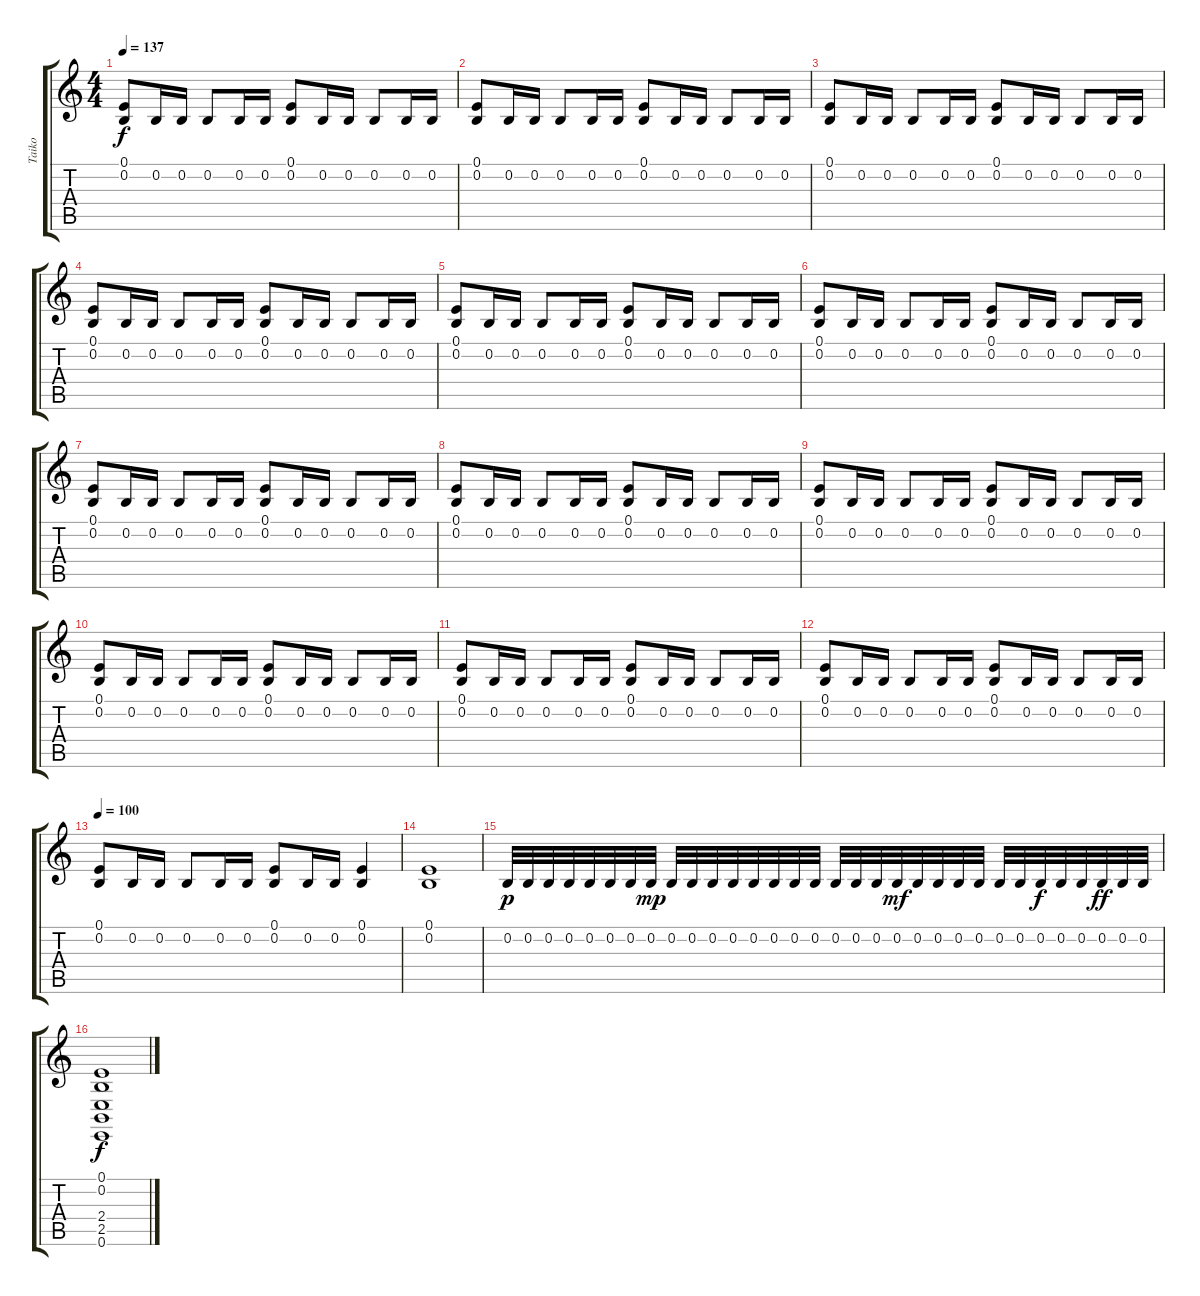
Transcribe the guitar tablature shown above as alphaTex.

\track ("Taiko" "Taiko") {instrument taikodrum}
\staff {score tabs}
\tuning (E4 B3 G3 D3 A2 E2) {hide}
\ts (4 4)
\tempo 137
\clef g2
\ks c
(0.1 0.2).8{dy f} 0.2.16 0.2.16 0.2.8 0.2.16 0.2.16 (0.1 0.2).8 0.2.16 0.2.16 0.2.8 0.2.16 0.2.16 |
(0.1 0.2).8 0.2.16 0.2.16 0.2.8 0.2.16 0.2.16 (0.1 0.2).8 0.2.16 0.2.16 0.2.8 0.2.16 0.2.16 |
(0.1 0.2).8 0.2.16 0.2.16 0.2.8 0.2.16 0.2.16 (0.1 0.2).8 0.2.16 0.2.16 0.2.8 0.2.16 0.2.16 |
(0.1 0.2).8 0.2.16 0.2.16 0.2.8 0.2.16 0.2.16 (0.1 0.2).8 0.2.16 0.2.16 0.2.8 0.2.16 0.2.16 |
(0.1 0.2).8 0.2.16 0.2.16 0.2.8 0.2.16 0.2.16 (0.1 0.2).8 0.2.16 0.2.16 0.2.8 0.2.16 0.2.16 |
(0.1 0.2).8 0.2.16 0.2.16 0.2.8 0.2.16 0.2.16 (0.1 0.2).8 0.2.16 0.2.16 0.2.8 0.2.16 0.2.16 |
(0.1 0.2).8 0.2.16 0.2.16 0.2.8 0.2.16 0.2.16 (0.1 0.2).8 0.2.16 0.2.16 0.2.8 0.2.16 0.2.16 |
(0.1 0.2).8 0.2.16 0.2.16 0.2.8 0.2.16 0.2.16 (0.1 0.2).8 0.2.16 0.2.16 0.2.8 0.2.16 0.2.16 |
(0.1 0.2).8 0.2.16 0.2.16 0.2.8 0.2.16 0.2.16 (0.1 0.2).8 0.2.16 0.2.16 0.2.8 0.2.16 0.2.16 |
(0.1 0.2).8 0.2.16 0.2.16 0.2.8 0.2.16 0.2.16 (0.1 0.2).8 0.2.16 0.2.16 0.2.8 0.2.16 0.2.16 |
(0.1 0.2).8 0.2.16 0.2.16 0.2.8 0.2.16 0.2.16 (0.1 0.2).8 0.2.16 0.2.16 0.2.8 0.2.16 0.2.16 |
(0.1 0.2).8 0.2.16 0.2.16 0.2.8 0.2.16 0.2.16 (0.1 0.2).8 0.2.16 0.2.16 0.2.8 0.2.16 0.2.16 |
\tempo 100
(0.1 0.2).8 0.2.16 0.2.16 0.2.8 0.2.16 0.2.16 (0.1 0.2).8 0.2.16 0.2.16 (0.1 0.2).4 |
(0.1 0.2).1 |
0.2.32{dy p} 0.2.32 0.2.32 0.2.32 0.2.32 0.2.32 0.2.32 0.2.32{dy mp} 0.2.32 0.2.32 0.2.32 0.2.32 0.2.32 0.2.32 0.2.32 0.2.32 0.2.32 0.2.32 0.2.32 0.2.32{dy mf} 0.2.32 0.2.32 0.2.32 0.2.32 0.2.32 0.2.32 0.2.32{dy f} 0.2.32 0.2.32 0.2.32{dy ff} 0.2.32 0.2.32 |
(0.1 0.2 2.4 2.5 0.6).1{dy f}
